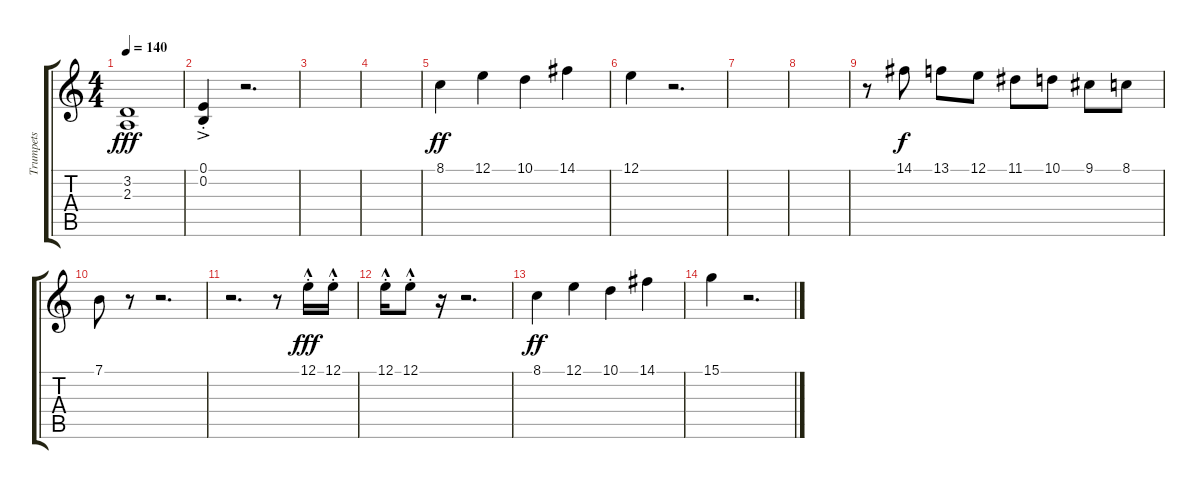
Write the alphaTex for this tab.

\track ("Trumpets" "Trumpets") {instrument trumpet}
\staff {score tabs}
\tuning (E4 B3 G3 D3 A2 E2) {hide}
\ts (4 4)
\tempo 140
\clef g2
\ks aminor
(3.2 2.3).1{dy fff volume 15} |
(0.1{ac st} 0.2{ac st}).4 r.2{d} |
|
|
8.1.4{dy ff} 12.1.4 10.1.4 14.1.4 |
12.1.4 r.2{d} |
|
|
r.8 14.1.8{dy f} 13.1.8 12.1.8 11.1.8 10.1.8 9.1.8 8.1.8 |
7.1.8 r.8 r.2{d} |
r.2{d} r.8 12.1{hac st}.16{dy fff} 12.1{hac st}.16 |
12.1{hac st}.16 12.1{hac st}.8 r.16 r.2{d} |
8.1.4{dy ff} 12.1.4 10.1.4 14.1.4 |
15.1.4 r.2{d}
